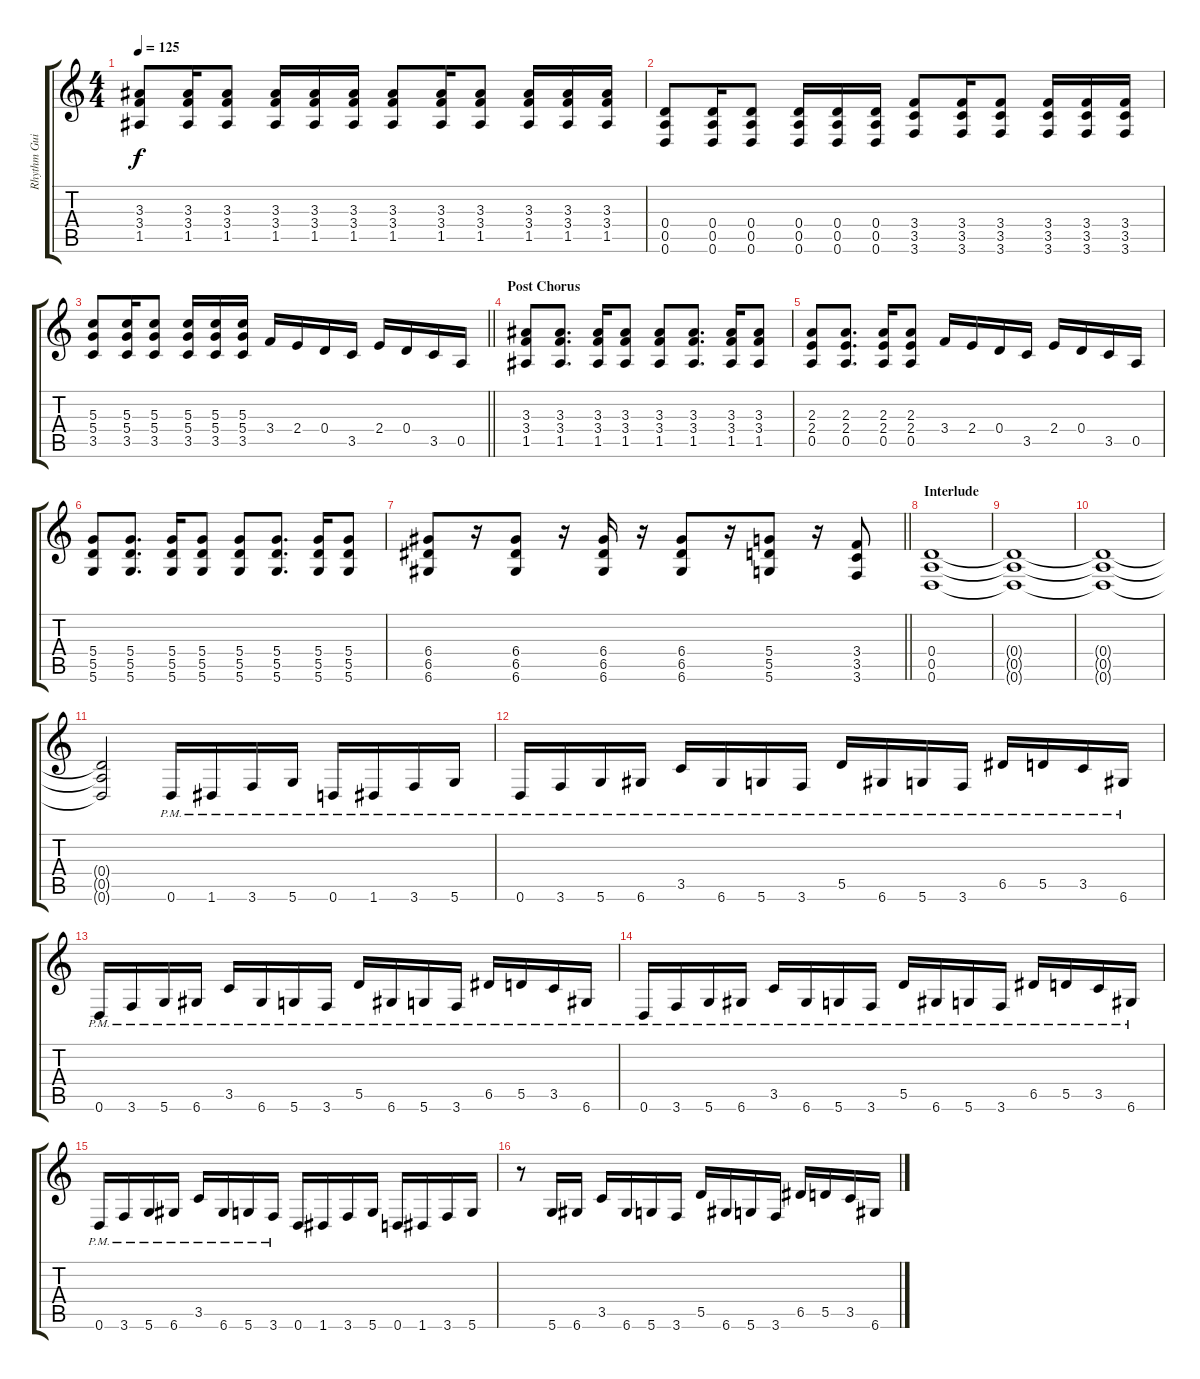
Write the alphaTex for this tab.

\track ("Rhythm Guitar" "Rhythm Gui") {instrument distortionguitar}
\staff {score tabs}
\tuning (E4 B3 G3 D3 A2 D2) {hide}
\ts (4 4)
\tempo 125
\clef g2
\ks c
(3.3 3.4 1.5).8{dy f} (3.3 3.4 1.5).16 (3.3 3.4 1.5).8 (3.3 3.4 1.5).16 (3.3 3.4 1.5).16 (3.3 3.4 1.5).16 (3.3 3.4 1.5).8 (3.3 3.4 1.5).16 (3.3 3.4 1.5).8 (3.3 3.4 1.5).16 (3.3 3.4 1.5).16 (3.3 3.4 1.5).16 |
(0.4 0.5 0.6).8 (0.4 0.5 0.6).16 (0.4 0.5 0.6).8 (0.4 0.5 0.6).16 (0.4 0.5 0.6).16 (0.4 0.5 0.6).16 (3.4 3.5 3.6).8 (3.4 3.5 3.6).16 (3.4 3.5 3.6).8 (3.4 3.5 3.6).16 (3.4 3.5 3.6).16 (3.4 3.5 3.6).16 |
\barLineRight lightlight
(5.3 5.4 3.5).8 (5.3 5.4 3.5).16 (5.3 5.4 3.5).8 (5.3 5.4 3.5).16 (5.3 5.4 3.5).16 (5.3 5.4 3.5).16 3.4.16 2.4.16 0.4.16 3.5.16 2.4.16 0.4.16 3.5.16 0.5.16 |
\section ("" "Post Chorus")
(3.3 3.4 1.5).8 (3.3 3.4 1.5).8{d} (3.3 3.4 1.5).16 (3.3 3.4 1.5).8 (3.3 3.4 1.5).8 (3.3 3.4 1.5).8{d} (3.3 3.4 1.5).16 (3.3 3.4 1.5).8 |
(2.3 2.4 0.5).8 (2.3 2.4 0.5).8{d} (2.3 2.4 0.5).16 (2.3 2.4 0.5).8 3.4.16 2.4.16 0.4.16 3.5.16 2.4.16 0.4.16 3.5.16 0.5.16 |
(5.4 5.5 5.6).8 (5.4 5.5 5.6).8{d} (5.4 5.5 5.6).16 (5.4 5.5 5.6).8 (5.4 5.5 5.6).8 (5.4 5.5 5.6).8{d} (5.4 5.5 5.6).16 (5.4 5.5 5.6).8 |
\barLineRight lightlight
(6.4 6.5 6.6).8 r.16 (6.4 6.5 6.6).8 r.16 (6.4 6.5 6.6).16 r.16 (6.4 6.5 6.6).8 r.16 (5.4 5.5 5.6).8 r.16 (3.4 3.5 3.6).8 |
\section ("" "Interlude")
(0.4 0.5 0.6).1 |
(0.4{t} 0.5{t} 0.6{t}).1 |
(0.4{t} 0.5{t} 0.6{t}).1 |
(0.4{t} 0.5{t} 0.6{t}).2 0.6{pm}.16 1.6{pm}.16 3.6{pm}.16 5.6{pm}.16 0.6{pm}.16 1.6{pm}.16 3.6{pm}.16 5.6{pm}.16 |
0.6{pm}.16 3.6{pm}.16 5.6{pm}.16 6.6{pm}.16 3.5{pm}.16 6.6{pm}.16 5.6{pm}.16 3.6{pm}.16 5.5{pm}.16 6.6{pm}.16 5.6{pm}.16 3.6{pm}.16 6.5{pm}.16 5.5{pm}.16 3.5{pm}.16 6.6{pm}.16 |
0.6{pm}.16 3.6{pm}.16 5.6{pm}.16 6.6{pm}.16 3.5{pm}.16 6.6{pm}.16 5.6{pm}.16 3.6{pm}.16 5.5{pm}.16 6.6{pm}.16 5.6{pm}.16 3.6{pm}.16 6.5{pm}.16 5.5{pm}.16 3.5{pm}.16 6.6{pm}.16 |
0.6{pm}.16 3.6{pm}.16 5.6{pm}.16 6.6{pm}.16 3.5{pm}.16 6.6{pm}.16 5.6{pm}.16 3.6{pm}.16 5.5{pm}.16 6.6{pm}.16 5.6{pm}.16 3.6{pm}.16 6.5{pm}.16 5.5{pm}.16 3.5{pm}.16 6.6{pm}.16 |
0.6{pm}.16 3.6{pm}.16 5.6{pm}.16 6.6{pm}.16 3.5{pm}.16 6.6{pm}.16 5.6{pm}.16 3.6{pm}.16 0.6.16 1.6.16 3.6.16 5.6.16 0.6.16 1.6.16 3.6.16 5.6.16 |
r.8 5.6.16 6.6.16 3.5.16 6.6.16 5.6.16 3.6.16 5.5.16 6.6.16 5.6.16 3.6.16 6.5.16 5.5.16 3.5.16 6.6.16
